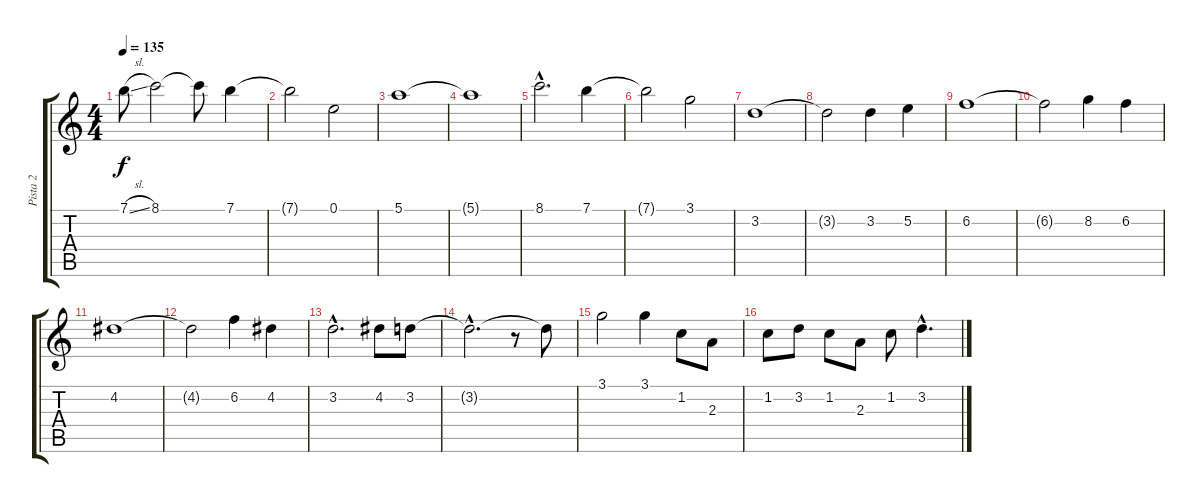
\track ("Pista 2" "Pista 2") {instrument acousticguitarsteel}
\staff {score tabs}
\tuning (E4 B3 G3 D3 A2 E2) {hide}
\ts (4 4)
\tempo 135
\clef g2
\ks c
7.1{sl}.8{dy f volume 11 instrument distortionguitar} 8.1.2 8.1{t}.8 7.1.4 |
7.1{t}.2 0.1.2 |
5.1.1 |
5.1{t}.1 |
8.1{hac}.2{d} 7.1.4 |
7.1{t}.2 3.1.2 |
3.2.1 |
3.2{t}.2 3.2.4 5.2.4 |
6.2.1 |
6.2{t}.2 8.2.4 6.2.4 |
4.2.1 |
4.2{t}.2 6.2.4 4.2.4 |
3.2{hac}.2{d} 4.2.8 3.2.8 |
3.2{hac t}.2{d} r.8 3.2{t}.8 |
3.1.2 3.1.4 1.2.8 2.3.8 |
1.2.8 3.2.8 1.2.8 2.3.8 1.2.8 3.2{hac}.4{d}
